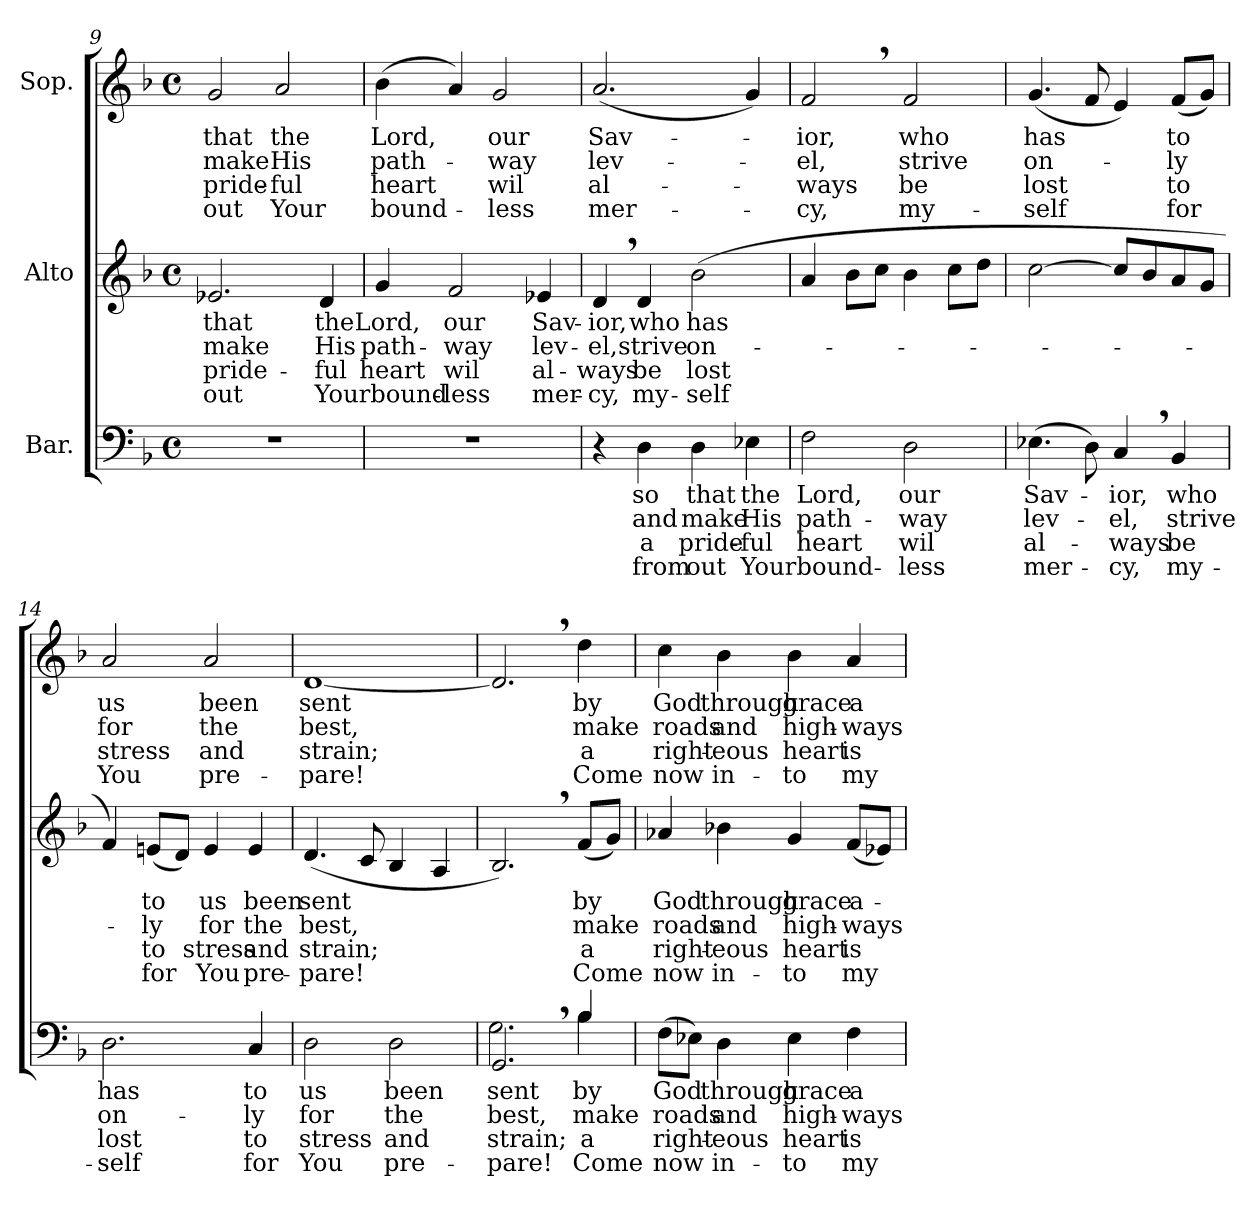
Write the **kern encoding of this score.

**kern	**text	**text	**text	**text	**kern	**text	**text	**text	**text	**kern	**text	**text	**text	**text
*part3	*part3	*part3	*part3	*part3	*part2	*part2	*part2	*part2	*part2	*part1	*part1	*part1	*part1	*part1
*staff3	*staff3	*staff3	*staff3	*staff3	*staff2	*staff2	*staff2	*staff2	*staff2	*staff1	*staff1	*staff1	*staff1	*staff1
*I"Bar.	*	*	*	*	*I"Alto	*	*	*	*	*I"Sop.	*	*	*	*
*clefF4	*	*	*	*	*clefG2	*	*	*	*	*clefG2	*	*	*	*
*k[b-]	*	*	*	*	*k[b-]	*	*	*	*	*k[b-]	*	*	*	*
*F:	*	*	*	*	*F:	*	*	*	*	*F:	*	*	*	*
*M4/4	*	*	*	*	*M4/4	*	*	*	*	*M4/4	*	*	*	*
*met(c)	*	*	*	*	*met(c)	*	*	*	*	*met(c)	*	*	*	*
=9	=9	=9	=9	=9	=9	=9	=9	=9	=9	=9	=9	=9	=9	=9
!	!	!	!	!	!	!LO:LY:b	!LO:LY:b	!LO:LY:b	!LO:LY:b	!	!LO:LY:b	!LO:LY:b	!LO:LY:b	!LO:LY:b
1r	.	.	.	.	2.e-X/	that	make	pride-	out	2g/	that	make	pride-	out
!	!	!	!	!	!	!	!	!	!	!	!LO:LY:b	!LO:LY:b	!LO:LY:b	!LO:LY:b
.	.	.	.	.	.	.	.	.	.	2a/	the	His	-ful	Your
!	!	!	!	!	!	!LO:LY:b	!LO:LY:b	!LO:LY:b	!LO:LY:b	!	!	!	!	!
.	.	.	.	.	4d/	the	His	-ful	Your	.	.	.	.	.
!!LO:PB:g=z
=10	=10	=10	=10	=10	=10	=10	=10	=10	=10	=10	=10	=10	=10	=10
!	!	!	!	!	!	!LO:LY:b	!LO:LY:b	!LO:LY:b	!LO:LY:b	!	!LO:LY:b	!LO:LY:b	!LO:LY:b	!LO:LY:b
1r	.	.	.	.	4g/	Lord,	path-	heart	bound-	(>4b-\	Lord,	path-	heart	bound-
!	!	!	!	!	!	!LO:LY:b	!LO:LY:b	!LO:LY:b	!LO:LY:b	!	!	!	!	!
.	.	.	.	.	2f/	our	-way	wil	-less	4a/)	.	.	.	.
!	!	!	!	!	!	!	!	!	!	!	!LO:LY:b	!LO:LY:b	!LO:LY:b	!LO:LY:b
.	.	.	.	.	.	.	.	.	.	2g/	our	-way	wil	-less
!	!	!	!	!	!	!LO:LY:b	!LO:LY:b	!LO:LY:b	!LO:LY:b	!	!	!	!	!
.	.	.	.	.	4e-X/	Sav-	lev-	al-	mer-	.	.	.	.	.
=11	=11	=11	=11	=11	=11	=11	=11	=11	=11	=11	=11	=11	=11	=11
!	!	!	!	!	!	!LO:LY:b	!LO:LY:b	!LO:LY:b	!LO:LY:b	!	!LO:LY:b	!LO:LY:b	!LO:LY:b	!LO:LY:b
4r	.	.	.	.	4d,>/	-ior,	-el,	-ways	-cy,	(<2.a/	Sav-	lev-	al-	mer-
!	!LO:LY:b	!LO:LY:b	!LO:LY:b	!LO:LY:b	!	!LO:LY:b	!LO:LY:b	!LO:LY:b	!LO:LY:b	!	!	!	!	!
4D\	so	and	a	from	4d/	who	strive	be	my-	.	.	.	.	.
!	!LO:LY:b	!LO:LY:b	!LO:LY:b	!LO:LY:b	!	!LO:LY:b	!LO:LY:b	!LO:LY:b	!LO:LY:b	!	!	!	!	!
4D\	that	make	pride-	out	(>2b-\	has	on-	lost	-self	.	.	.	.	.
!	!LO:LY:b	!LO:LY:b	!LO:LY:b	!LO:LY:b	!	!	!	!	!	!	!	!	!	!
4E-X\	the	His	-ful	Your	.	.	.	.	.	4g/)	.	.	.	.
=12	=12	=12	=12	=12	=12	=12	=12	=12	=12	=12	=12	=12	=12	=12
!	!LO:LY:b	!LO:LY:b	!LO:LY:b	!LO:LY:b	!	!	!	!	!	!	!LO:LY:b	!LO:LY:b	!LO:LY:b	!LO:LY:b
2F\	Lord,	path-	heart	bound-	4a/	.	.	.	.	2f,>/	-ior,	-el,	-ways	-cy,
.	.	.	.	.	8b-\L	.	.	.	.	.	.	.	.	.
.	.	.	.	.	8cc\J	.	.	.	.	.	.	.	.	.
!	!LO:LY:b	!LO:LY:b	!LO:LY:b	!LO:LY:b	!	!	!	!	!	!	!LO:LY:b	!LO:LY:b	!LO:LY:b	!LO:LY:b
2D\	our	-way	wil	-less	4b-\	.	.	.	.	2f/	who	strive	be	my-
.	.	.	.	.	8cc\L	.	.	.	.	.	.	.	.	.
.	.	.	.	.	8dd\J	.	.	.	.	.	.	.	.	.
=13	=13	=13	=13	=13	=13	=13	=13	=13	=13	=13	=13	=13	=13	=13
!	!LO:LY:b	!LO:LY:b	!LO:LY:b	!LO:LY:b	!	!	!	!	!	!	!LO:LY:b	!LO:LY:b	!LO:LY:b	!LO:LY:b
(>4.E-X\	Sav-	lev-	al-	mer-	[2cc\	.	.	.	.	(<4.g/	has	on-	lost	-self
8D\)	.	.	.	.	.	.	.	.	.	8f/	.	.	.	.
!	!LO:LY:b	!LO:LY:b	!LO:LY:b	!LO:LY:b	!	!	!	!	!	!	!	!	!	!
4C,>/	-ior,	-el,	-ways	-cy,	8cc/L]	.	.	.	.	4e/)	.	.	.	.
.	.	.	.	.	8b-/	.	.	.	.	.	.	.	.	.
!	!LO:LY:b	!LO:LY:b	!LO:LY:b	!LO:LY:b	!	!	!	!	!	!	!LO:LY:b	!LO:LY:b	!LO:LY:b	!LO:LY:b
4BB-/	who	strive	be	my-	8a/	.	.	.	.	(<8f/L	to	-ly	to	for
.	.	.	.	.	8g/J	.	.	.	.	8g/J)	.	.	.	.
=14	=14	=14	=14	=14	=14	=14	=14	=14	=14	=14	=14	=14	=14	=14
!	!LO:LY:b	!LO:LY:b	!LO:LY:b	!LO:LY:b	!	!	!	!	!	!	!LO:LY:b	!LO:LY:b	!LO:LY:b	!LO:LY:b
2.D\	has	on-	lost	-self	4f/)	.	.	.	.	2a/	us	for	stress	You
!	!	!	!	!	!	!LO:LY:b	!LO:LY:b	!LO:LY:b	!LO:LY:b	!	!	!	!	!
.	.	.	.	.	(<8en/L	to	-ly	to	for	.	.	.	.	.
.	.	.	.	.	8d/J)	.	.	.	.	.	.	.	.	.
!	!	!	!	!	!	!LO:LY:b	!LO:LY:b	!LO:LY:b	!LO:LY:b	!	!LO:LY:b	!LO:LY:b	!LO:LY:b	!LO:LY:b
.	.	.	.	.	4e/	us	for	stress	You	2a/	been	the	and	pre-
!	!LO:LY:b	!LO:LY:b	!LO:LY:b	!LO:LY:b	!	!LO:LY:b	!LO:LY:b	!LO:LY:b	!LO:LY:b	!	!	!	!	!
4C/	to	-ly	to	for	4e/	been	the	and	pre-	.	.	.	.	.
!!LO:LB:g=z
=15	=15	=15	=15	=15	=15	=15	=15	=15	=15	=15	=15	=15	=15	=15
!	!LO:LY:b	!LO:LY:b	!LO:LY:b	!LO:LY:b	!	!LO:LY:b	!LO:LY:b	!LO:LY:b	!LO:LY:b	!	!LO:LY:b	!LO:LY:b	!LO:LY:b	!LO:LY:b
2D\	us	for	stress	You	(<4.d/	sent	best,	strain;	-pare!	[1d	sent	best,	strain;	-pare!
.	.	.	.	.	8c/	.	.	.	.	.	.	.	.	.
!	!LO:LY:b	!LO:LY:b	!LO:LY:b	!LO:LY:b	!	!	!	!	!	!	!	!	!	!
2D\	been	the	and	pre-	4B-/	.	.	.	.	.	.	.	.	.
.	.	.	.	.	4A/	.	.	.	.	.	.	.	.	.
=16	=16	=16	=16	=16	=16	=16	=16	=16	=16	=16	=16	=16	=16	=16
!LO:TX:b:t=(	!	!	!	!	!	!	!	!	!	!	!	!	!	!
!LO:TX:b:t=)	!	!	!	!	!	!	!	!	!	!	!	!	!	!
!	!LO:LY:b	!LO:LY:b	!LO:LY:b	!LO:LY:b	!	!	!	!	!	!	!	!	!	!
*^	*	*	*	*	*	*	*	*	*	*	*	*	*	*
2.GG,>/	2.G\	sent	best,	strain;	-pare!	2.B-,>/)	.	.	.	.	2.d,>/]	.	.	.	.
!	!	!LO:LY:b	!LO:LY:b	!LO:LY:b	!LO:LY:b	!	!LO:LY:b	!LO:LY:b	!LO:LY:b	!LO:LY:b	!	!LO:LY:b	!LO:LY:b	!LO:LY:b	!LO:LY:b
4B-\	4B-/	by	make	a	Come	(<8f/L	by	make	a	Come	4dd\	by	make	a	Come
.	.	.	.	.	.	8g/J)	.	.	.	.	.	.	.	.	.
*v	*v	*	*	*	*	*	*	*	*	*	*	*	*	*	*
=17	=17	=17	=17	=17	=17	=17	=17	=17	=17	=17	=17	=17	=17	=17
!	!LO:LY:b	!LO:LY:b	!LO:LY:b	!LO:LY:b	!	!LO:LY:b	!LO:LY:b	!LO:LY:b	!LO:LY:b	!	!LO:LY:b	!LO:LY:b	!LO:LY:b	!LO:LY:b
(>8F\L	God	roads	right-	now	4a-X/	God	roads	right-	now	4cc\	God	roads	right-	now
8E-X\J)	.	.	.	.	.	.	.	.	.	.	.	.	.	.
!	!LO:LY:b	!LO:LY:b	!LO:LY:b	!LO:LY:b	!	!LO:LY:b	!LO:LY:b	!LO:LY:b	!LO:LY:b	!	!LO:LY:b	!LO:LY:b	!LO:LY:b	!LO:LY:b
4D\	through	and	-eous	in-	4b-X\	through	and	-eous	in-	4b-\	through	and	-eous	in-
!	!LO:LY:b	!LO:LY:b	!LO:LY:b	!LO:LY:b	!	!LO:LY:b	!LO:LY:b	!LO:LY:b	!LO:LY:b	!	!LO:LY:b	!LO:LY:b	!LO:LY:b	!LO:LY:b
4E-\	grace	high-	heart	-to	4g/	grace	high-	heart	-to	4b-\	grace	high-	heart	-to
!	!LO:LY:b	!LO:LY:b	!LO:LY:b	!LO:LY:b	!	!LO:LY:b	!LO:LY:b	!LO:LY:b	!LO:LY:b	!	!LO:LY:b	!LO:LY:b	!LO:LY:b	!LO:LY:b
4F\	a-	-ways	is	my	(<8f/L	a-	-ways	is	my	4a/	a-	-ways	is	my
.	.	.	.	.	8e-X/J)	.	.	.	.	.	.	.	.	.
=	=	=	=	=	=	=	=	=	=	=	=	=	=	=
*-	*-	*-	*-	*-	*-	*-	*-	*-	*-	*-	*-	*-	*-	*-
